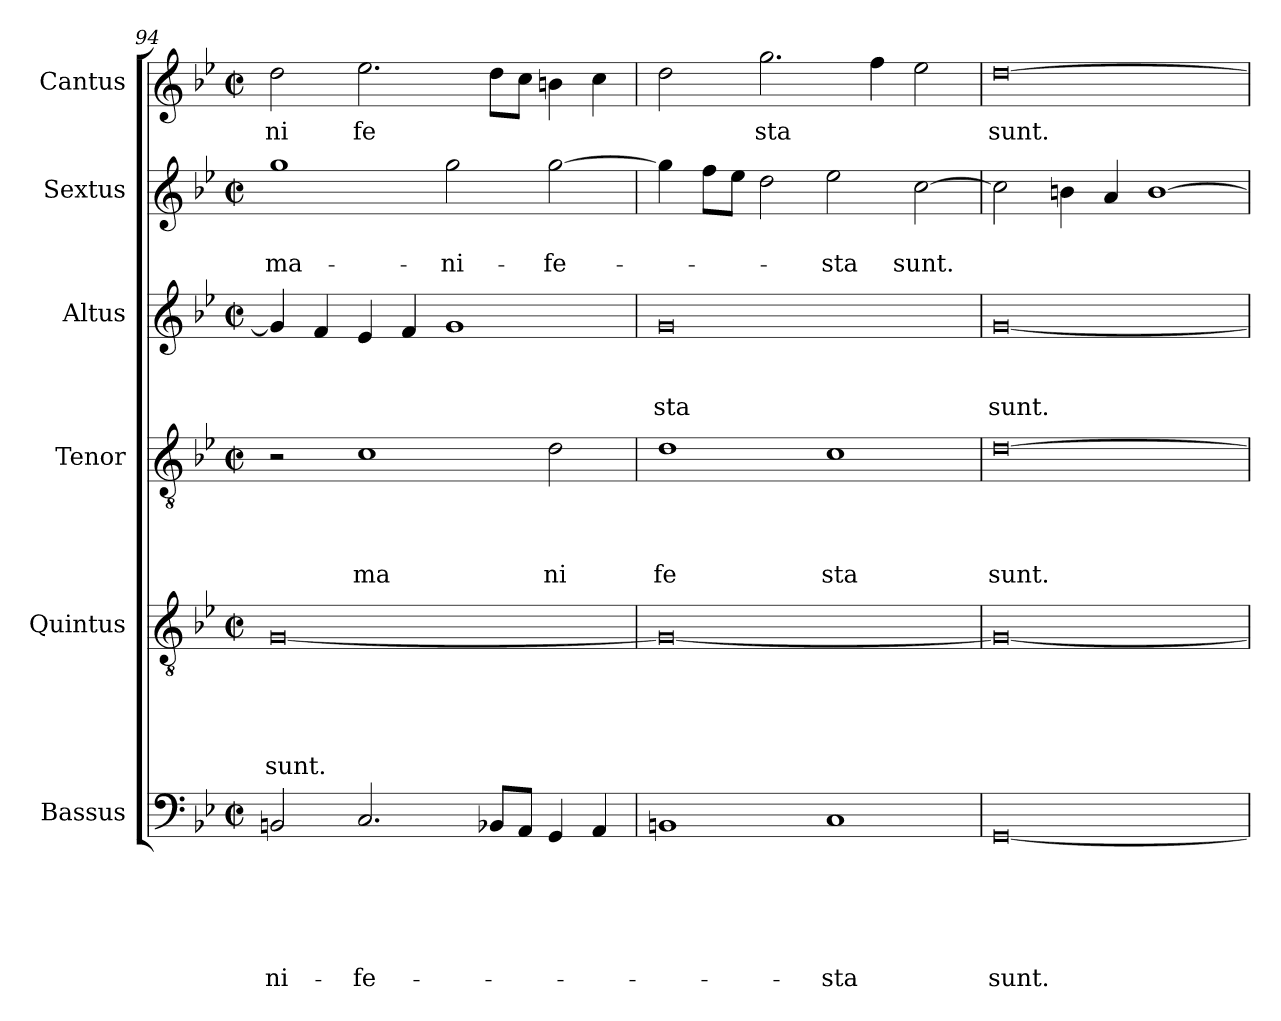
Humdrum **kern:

**kern	**text	**text	**text	**text	**text	**text	**kern	**text	**text	**text	**text	**text	**kern	**text	**text	**text	**text	**kern	**text	**text	**text	**kern	**text	**text	**kern	**text
*part6	*part6	*part6	*part6	*part6	*part6	*part6	*part5	*part5	*part5	*part5	*part5	*part5	*part4	*part4	*part4	*part4	*part4	*part3	*part3	*part3	*part3	*part2	*part2	*part2	*part1	*part1
*staff6	*staff6	*staff6	*staff6	*staff6	*staff6	*staff6	*staff5	*staff5	*staff5	*staff5	*staff5	*staff5	*staff4	*staff4	*staff4	*staff4	*staff4	*staff3	*staff3	*staff3	*staff3	*staff2	*staff2	*staff2	*staff1	*staff1
*I"Bassus	*	*	*	*	*	*	*I"Quintus	*	*	*	*	*	*I"Tenor	*	*	*	*	*I"Altus	*	*	*	*I"Sextus	*	*	*I"Cantus	*
*clefF4	*	*	*	*	*	*	*clefGv2	*	*	*	*	*	*clefGv2	*	*	*	*	*clefG2	*	*	*	*clefG2	*	*	*clefG2	*
*k[b-e-]	*	*	*	*	*	*	*k[b-e-]	*	*	*	*	*	*k[b-e-]	*	*	*	*	*k[b-e-]	*	*	*	*k[b-e-]	*	*	*k[b-e-]	*
*B-:	*	*	*	*	*	*	*B-:	*	*	*	*	*	*B-:	*	*	*	*	*B-:	*	*	*	*B-:	*	*	*B-:	*
*M2/2	*	*	*	*	*	*	*M2/2	*	*	*	*	*	*M2/2	*	*	*	*	*M2/2	*	*	*	*M2/2	*	*	*M2/2	*
*met(c|)	*	*	*	*	*	*	*met(c|)	*	*	*	*	*	*met(c|)	*	*	*	*	*met(c|)	*	*	*	*met(c|)	*	*	*met(c|)	*
=94	=94	=94	=94	=94	=94	=94	=94	=94	=94	=94	=94	=94	=94	=94	=94	=94	=94	=94	=94	=94	=94	=94	=94	=94	=94	=94
!	!	!	!	!	!	!LO:LY:b	!	!	!	!	!	!LO:LY:b	!	!	!	!	!	!	!	!	!	!	!	!LO:LY:b	!	!LO:LY:b
2BBn/	.	.	.	.	.	-ni-	[<0G	.	.	.	.	sunt.	2r	.	.	.	.	4g/]	.	.	.	1gg	.	ma-	2dd\	ni
.	.	.	.	.	.	.	.	.	.	.	.	.	.	.	.	.	.	4f/	.	.	.	.	.	.	.	.
!	!	!	!	!	!	!LO:LY:b	!	!	!	!	!	!	!	!	!	!	!LO:LY:b	!	!	!	!	!	!	!	!	!LO:LY:b
2.C/	.	.	.	.	.	-fe-	.	.	.	.	.	.	1c	.	.	.	ma	4e-/	.	.	.	.	.	.	2.ee-\	fe
.	.	.	.	.	.	.	.	.	.	.	.	.	.	.	.	.	.	4f/	.	.	.	.	.	.	.	.
!	!	!	!	!	!	!	!	!	!	!	!	!	!	!	!	!	!	!	!	!	!	!	!	!LO:LY:b	!	!
.	.	.	.	.	.	.	.	.	.	.	.	.	.	.	.	.	.	1g	.	.	.	2gg\	.	-ni-	.	.
8BB-X/L	.	.	.	.	.	.	.	.	.	.	.	.	.	.	.	.	.	.	.	.	.	.	.	.	8dd\L	.
8AA/J	.	.	.	.	.	.	.	.	.	.	.	.	.	.	.	.	.	.	.	.	.	.	.	.	8cc\J	.
!	!	!	!	!	!	!	!	!	!	!	!	!	!	!	!	!	!LO:LY:b	!	!	!	!	!	!	!LO:LY:b	!	!
4GG/	.	.	.	.	.	.	.	.	.	.	.	.	2d\	.	.	.	ni	.	.	.	.	[>2gg\	.	-fe-	4bn\	.
4AA/	.	.	.	.	.	.	.	.	.	.	.	.	.	.	.	.	.	.	.	.	.	.	.	.	4cc\	.
=95	=95	=95	=95	=95	=95	=95	=95	=95	=95	=95	=95	=95	=95	=95	=95	=95	=95	=95	=95	=95	=95	=95	=95	=95	=95	=95
!	!	!	!	!	!	!	!	!	!	!	!	!	!	!	!	!	!LO:LY:b	!	!	!	!LO:LY:b	!	!	!	!	!
1BBn	.	.	.	.	.	.	0G_	.	.	.	.	.	1d	.	.	.	fe	0g	.	.	sta	4gg\]	.	.	2dd\	.
.	.	.	.	.	.	.	.	.	.	.	.	.	.	.	.	.	.	.	.	.	.	8ff\L	.	.	.	.
.	.	.	.	.	.	.	.	.	.	.	.	.	.	.	.	.	.	.	.	.	.	8ee-\J	.	.	.	.
!	!	!	!	!	!	!	!	!	!	!	!	!	!	!	!	!	!	!	!	!	!	!	!	!	!	!LO:LY:b
.	.	.	.	.	.	.	.	.	.	.	.	.	.	.	.	.	.	.	.	.	.	2dd\	.	.	2.gg\	sta
!	!	!	!	!	!	!LO:LY:b	!	!	!	!	!	!	!	!	!	!	!LO:LY:b	!	!	!	!	!	!	!LO:LY:b	!	!
1C	.	.	.	.	.	-sta	.	.	.	.	.	.	1c	.	.	.	sta	.	.	.	.	2ee-\	.	-sta	.	.
.	.	.	.	.	.	.	.	.	.	.	.	.	.	.	.	.	.	.	.	.	.	.	.	.	4ff\	.
!	!	!	!	!	!	!	!	!	!	!	!	!	!	!	!	!	!	!	!	!	!	!	!	!LO:LY:b	!	!
.	.	.	.	.	.	.	.	.	.	.	.	.	.	.	.	.	.	.	.	.	.	[>2cc\	.	sunt.	2ee-\	.
=96	=96	=96	=96	=96	=96	=96	=96	=96	=96	=96	=96	=96	=96	=96	=96	=96	=96	=96	=96	=96	=96	=96	=96	=96	=96	=96
!	!	!	!	!	!	!LO:LY:b	!	!	!	!	!	!	!	!	!	!	!LO:LY:b	!	!	!	!LO:LY:b	!	!	!	!	!LO:LY:b
[<0GG	.	.	.	.	.	sunt.	0G_	.	.	.	.	.	[>0d	.	.	.	sunt.	[<0g	.	.	sunt.	2cc\]	.	.	[>0dd	sunt.
.	.	.	.	.	.	.	.	.	.	.	.	.	.	.	.	.	.	.	.	.	.	4bn\	.	.	.	.
.	.	.	.	.	.	.	.	.	.	.	.	.	.	.	.	.	.	.	.	.	.	4a/	.	.	.	.
.	.	.	.	.	.	.	.	.	.	.	.	.	.	.	.	.	.	.	.	.	.	[>1b	.	.	.	.
=	=	=	=	=	=	=	=	=	=	=	=	=	=	=	=	=	=	=	=	=	=	=	=	=	=	=
*-	*-	*-	*-	*-	*-	*-	*-	*-	*-	*-	*-	*-	*-	*-	*-	*-	*-	*-	*-	*-	*-	*-	*-	*-	*-	*-
